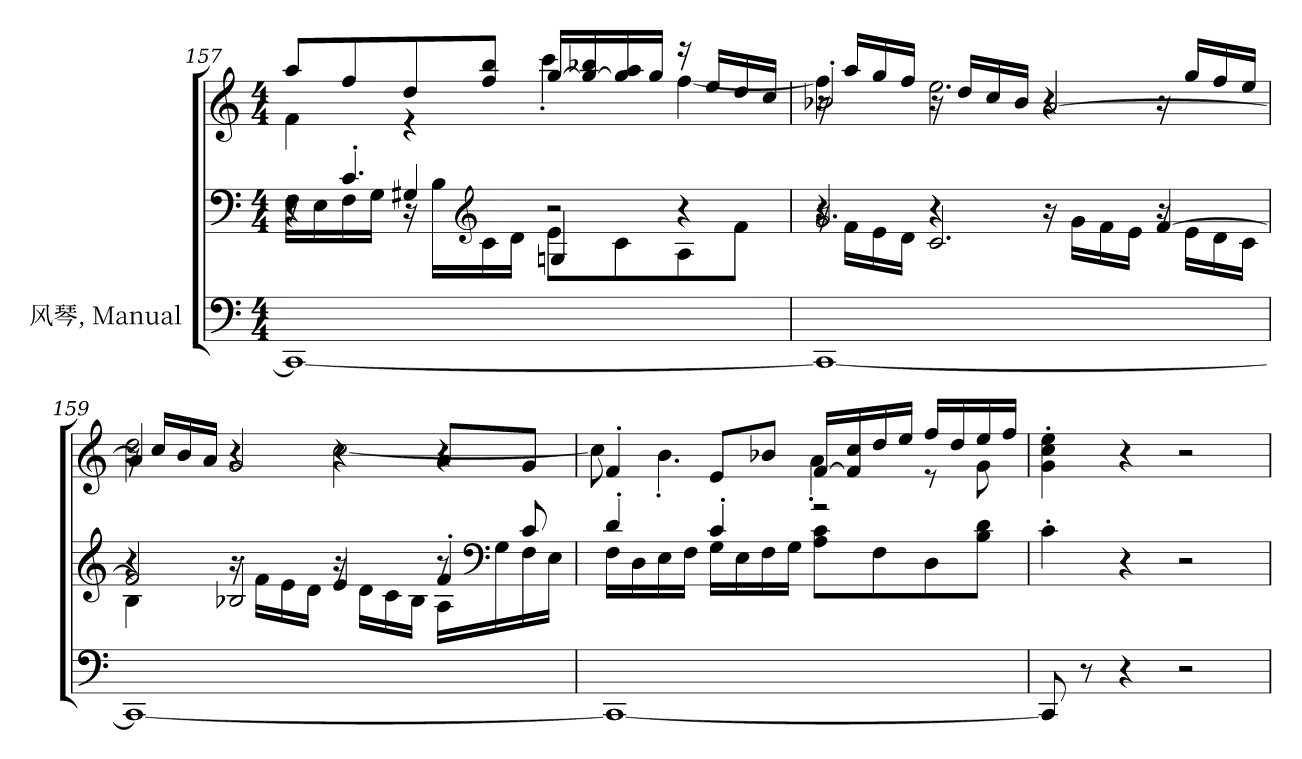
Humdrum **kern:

**kern	**kern	**kern
*part1	*part1	*part1
*staff3	*staff2	*staff1
*I"风琴, Manual	*	*
!!LO:LB:g=z
*clefF4	*clefF4	*clefG2
*k[]	*k[]	*k[]
*M4/4	*M4/4	*M4/4
=157	=157	=157
*	*^	*^
*	*	*^	*	*
1CC_	8r	16F\LL	4r	8aa/L	4f\
.	.	16E\	.	.	.
.	4.c'/	16F\	.	8ff/	.
.	.	16G\JJ	.	.	.
.	.	16r	4G#X/	8dd/	4r
.	.	16B\LL	.	.	.
*	*clefG2	*	*	*	*
.	.	16c\	.	8ff/ 8bb/J	.
.	.	16d\JJ	.	.	.
.	2r	8e\L	4Gn/	[16gg/LL	4ccc'\
.	.	.	.	16gg/_ 16bb-X/	.
.	.	8c\	.	16gg/] 16aa/	.
.	.	.	.	16gg/JJ	.
.	.	8A\	4r	16r	[4ff\
.	.	.	.	16ee/LL	.
.	.	8f\J	.	16dd/	.
.	.	.	.	16cc/JJ	.
=158	=158	=158	=158	=158	=158
*	*	*	*	*	*^
1CC_	2.g/	16r	4r	16r	4ff\]	2b-X'/
.	.	16f\LL	.	16aa/LL	.	.
.	.	16e\	.	16gg/	.	.
.	.	16d\JJ	.	16ff/JJ	.	.
.	.	4r	2.c/	16r	2.ee\	.
.	.	.	.	16dd/LL	.	.
.	.	.	.	16cc/	.	.
.	.	.	.	16b-/JJ	.	.
.	.	16r	.	4r	.	[2a/
.	.	16g\LL	.	.	.	.
.	.	16f\	.	.	.	.
.	.	16e\JJ	.	.	.	.
.	[4f/	16r	.	16r	.	.
.	.	16e\LL	.	16gg/LL	.	.
.	.	16d\	.	16ff/	.	.
.	.	16c\JJ	.	16ee/JJ	.	.
!!LO:LB:g=z	!!	!!
=159	=159	=159	=159	=159	=159	=159
1CC_	2f/]	4B\	4r	16r	2dd\	4a/]
.	.	.	.	16cc/LL	.	.
.	.	.	.	16b/	.	.
.	.	.	.	16a/JJ	.	.
.	.	16r	2B-X'/	4r	.	2g/
.	.	16f\LL	.	.	.	.
.	.	16e\	.	.	.	.
.	.	16d\JJ	.	.	.	.
.	4e/	16r	.	4r	[2cc\	.
.	.	16d\LL	.	.	.	.
.	.	16c\	.	.	.	.
.	.	16B-\JJ	.	.	.	.
.	4f'/	16A\LL	8r	8a/L	.	4r
*	*clefF4	*	*	*	*	*
.	.	16G\	.	.	.	.
.	.	16F\	8c/	8g/J	.	.
.	.	16E\JJ	.	.	.	.
*	*	*v	*v	*	*	*
*	*	*	*	*v	*v
=160	=160	=160	=160	=160
1CC_	4d'/	16F\LL	4f'/	8cc\]
.	.	16D\	.	.
.	.	16E\	.	4.b'\
.	.	16F\JJ	.	.
.	4c'/	16G\LL	8e/L	.
.	.	16E\	.	.
.	.	16F\	8b-X/J	.
.	.	16G\JJ	.	.
.	2r	8A\ 8c\L	[16f/LL	4a'\
.	.	.	16f/] 16cc/	.
.	.	8F\	16dd/	.
.	.	.	16ee/JJ	.
.	.	8D\	16ff/LL	8r
.	.	.	16dd/	.
.	.	8B\ 8d\J	16ee/	8g\
.	.	.	16ff/JJ	.
*	*v	*v	*	*
*	*	*v	*v
=161	=161	=161
*	*	*MM30
8CC/]	4c'\	4g\' 4cc\' 4ee\'
8r	.	.
4r	4r	4r
2r	2r	2r
=	=	=
*-	*-	*-
